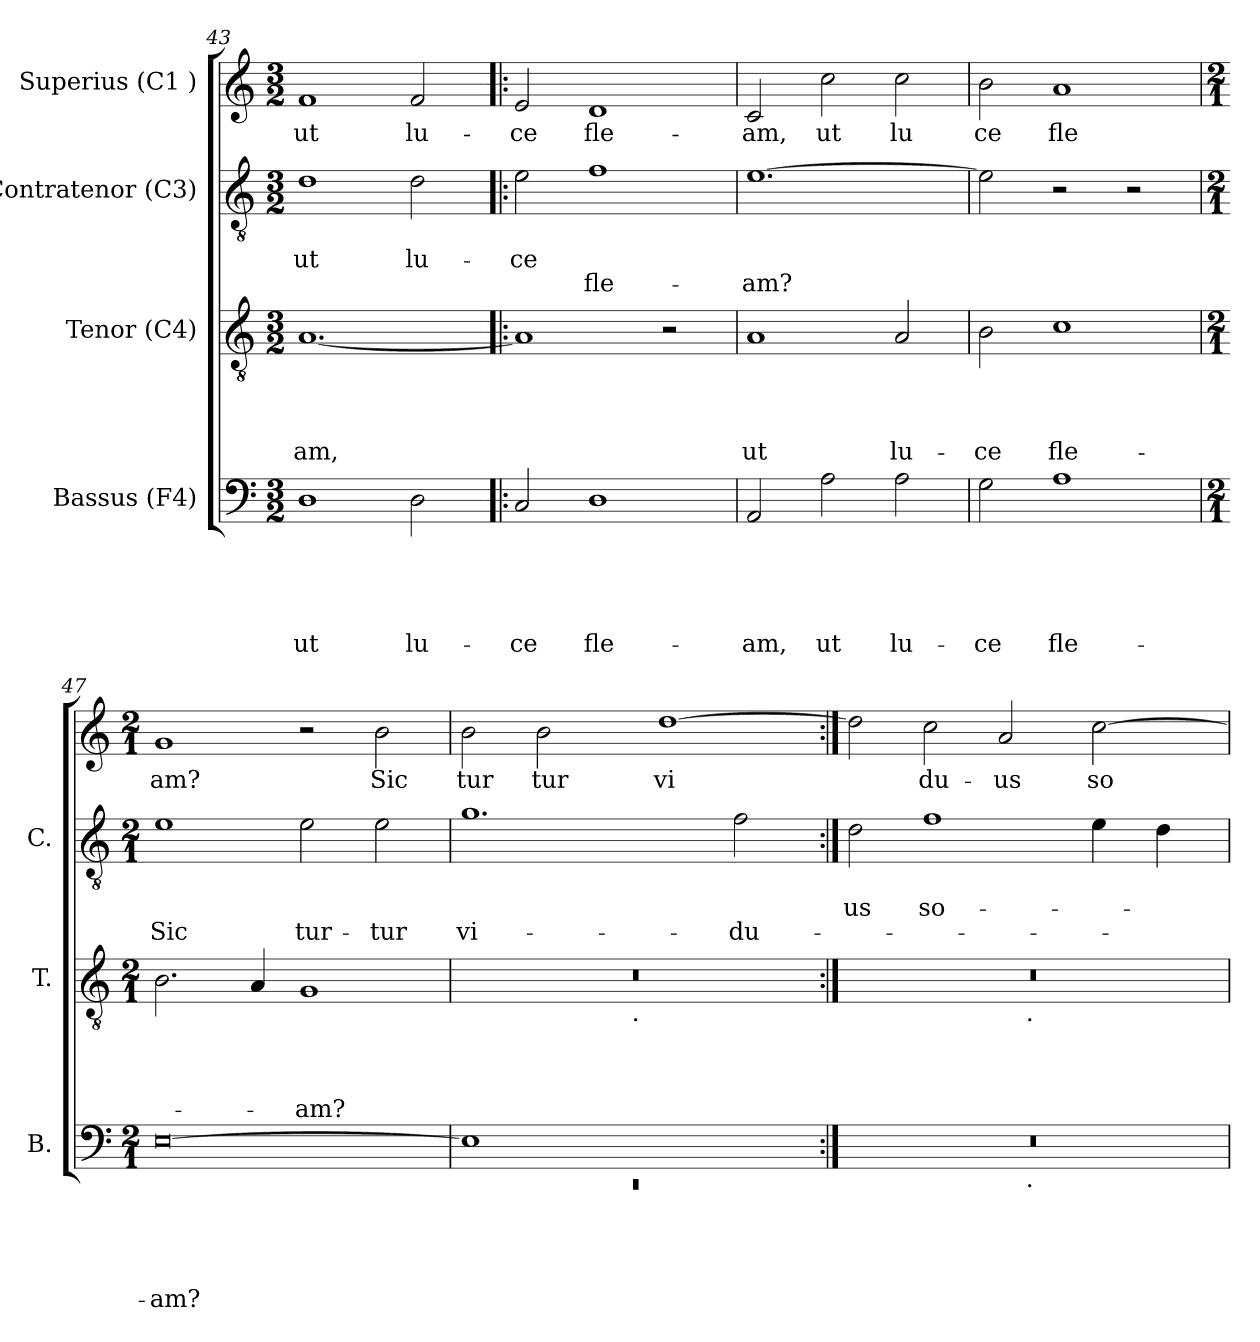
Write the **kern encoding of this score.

**kern	**text	**text	**text	**text	**text	**kern	**text	**text	**text	**text	**kern	**text	**text	**text	**kern	**text
*part4	*part4	*part4	*part4	*part4	*part4	*part3	*part3	*part3	*part3	*part3	*part2	*part2	*part2	*part2	*part1	*part1
*staff4	*staff4	*staff4	*staff4	*staff4	*staff4	*staff3	*staff3	*staff3	*staff3	*staff3	*staff2	*staff2	*staff2	*staff2	*staff1	*staff1
*I"Bassus (F4)	*	*	*	*	*	*I"Tenor (C4)	*	*	*	*	*I"Contratenor (C3)	*	*	*	*I"Superius (C1 )	*
*I'B.	*	*	*	*	*	*I'T.	*	*	*	*	*I'C.	*	*	*	*	*
!!LO:PB:g=z
*clefF4	*	*	*	*	*	*clefGv2	*	*	*	*	*clefGv2	*	*	*	*clefG2	*
*k[]	*	*	*	*	*	*k[]	*	*	*	*	*k[]	*	*	*	*k[]	*
*C:	*	*	*	*	*	*C:	*	*	*	*	*C:	*	*	*	*C:	*
*M3/2	*	*	*	*	*	*M3/2	*	*	*	*	*M3/2	*	*	*	*M3/2	*
=43	=43	=43	=43	=43	=43	=43	=43	=43	=43	=43	=43	=43	=43	=43	=43	=43
!	!	!	!	!	!LO:LY:b	!	!	!	!	!LO:LY:b	!	!	!LO:LY:b	!	!	!LO:LY:b
1D	.	.	.	.	ut	[<1.A	.	.	.	-am,	1d	.	ut	.	1f	ut
!	!	!	!	!	!LO:LY:b	!	!	!	!	!	!	!	!LO:LY:b	!	!	!LO:LY:b
2D\	.	.	.	.	lu-	.	.	.	.	.	2d\	.	lu-	.	2f/	lu-
=44!|:	=44!|:	=44!|:	=44!|:	=44!|:	=44!|:	=44!|:	=44!|:	=44!|:	=44!|:	=44!|:	=44!|:	=44!|:	=44!|:	=44!|:	=44!|:	=44!|:
!	!	!	!	!	!LO:LY:b	!	!	!	!	!	!	!	!LO:LY:b	!	!	!LO:LY:b
2C/	.	.	.	.	-ce	1A]	.	.	.	.	2e\	.	-ce	.	2e/	-ce
!	!	!	!	!	!LO:LY:b	!	!	!	!	!	!	!	!	!LO:LY:b	!	!LO:LY:b
1D	.	.	.	.	fle-	.	.	.	.	.	1f	.	.	fle-	1d	fle-
.	.	.	.	.	.	2r	.	.	.	.	.	.	.	.	.	.
=45	=45	=45	=45	=45	=45	=45	=45	=45	=45	=45	=45	=45	=45	=45	=45	=45
!	!	!	!	!	!LO:LY:b	!	!	!	!	!LO:LY:b	!	!	!	!LO:LY:b	!	!LO:LY:b
2AA/	.	.	.	.	-am,	1A	.	.	.	ut	[>1.e	.	.	-am?	2c/	-am,
!	!	!	!	!	!LO:LY:b	!	!	!	!	!	!	!	!	!	!	!LO:LY:b
2A\	.	.	.	.	ut	.	.	.	.	.	.	.	.	.	2cc\	ut
!	!	!	!	!	!LO:LY:b	!	!	!	!	!LO:LY:b	!	!	!	!	!	!LO:LY:b
2A\	.	.	.	.	lu-	2A/	.	.	.	lu-	.	.	.	.	2cc\	lu
=46	=46	=46	=46	=46	=46	=46	=46	=46	=46	=46	=46	=46	=46	=46	=46	=46
!	!	!	!	!	!LO:LY:b	!	!	!	!	!LO:LY:b	!	!	!	!	!	!LO:LY:b
2G\	.	.	.	.	-ce	2B\	.	.	.	-ce	2e\]	.	.	.	2b\	ce
!	!	!	!	!	!LO:LY:b	!	!	!	!	!LO:LY:b	!	!	!	!	!	!LO:LY:b
1A	.	.	.	.	fle-	1c	.	.	.	fle-	2r	.	.	.	1a	fle
.	.	.	.	.	.	.	.	.	.	.	2r	.	.	.	.	.
=47	=47	=47	=47	=47	=47	=47	=47	=47	=47	=47	=47	=47	=47	=47	=47	=47
*M2/1	*	*	*	*	*	*M2/1	*	*	*	*	*M2/1	*	*	*	*M2/1	*
!	!	!	!	!	!LO:LY:b	!	!	!	!	!	!	!	!	!LO:LY:b	!	!LO:LY:b
[>0E	.	.	.	.	-am?	2.B\	.	.	.	.	1e	.	.	Sic	1g	am?
.	.	.	.	.	.	4A/	.	.	.	.	.	.	.	.	.	.
!	!	!	!	!	!	!	!	!	!	!LO:LY:b	!	!	!	!LO:LY:b	!	!
.	.	.	.	.	.	1G	.	.	.	-am?	2e\	.	.	tur-	2r	.
!	!	!	!	!	!	!	!	!	!	!	!	!	!	!LO:LY:b	!	!LO:LY:b
.	.	.	.	.	.	.	.	.	.	.	2e\	.	.	-tur	2b\	Sic
=48	=48	=48	=48	=48	=48	=48	=48	=48	=48	=48	=48	=48	=48	=48	=48	=48
*^	*	*	*	*	*	*	*	*	*	*	*	*	*	*	*	*
!	!LO:N:vis=1	!	!	!	!	!	!	!	!	!	!	!	!	!	!LO:LY:b	!	!LO:LY:b
*	*	*	*	*	*	*	*^	*	*	*	*	*	*	*	*	*	*
1E]	0rEE	.	.	.	.	.	0r	2ryy	.	.	.	.	1.g	.	.	vi-	2b\	tur
!	!	!	!	!	!	!	!	!	!	!	!	!	!	!	!	!	!	!LO:LY:b
.	.	.	.	.	.	.	.	4ryy	.	.	.	.	.	.	.	.	2b\	tur
.	.	.	.	.	.	.	.	8ryy	.	.	.	.	.	.	.	.	.	.
.	.	.	.	.	.	.	.	32ryy	.	.	.	.	.	.	.	.	.	.
!	!	!	!	!	!	!	!	!LO:TX:b:t=.	!	!	!	!	!	!	!	!	!	!
.	.	.	.	.	.	.	.	1ryy	.	.	.	.	.	.	.	.	.	.
!	!	!	!	!	!	!	!	!	!	!	!	!	!	!	!	!	!	!LO:LY:b
1ryy	.	.	.	.	.	.	.	.	.	.	.	.	.	.	.	.	[<1dd	vi
!	!	!	!	!	!	!	!	!	!	!	!	!	!	!	!	!LO:LY:b	!	!
.	.	.	.	.	.	.	.	.	.	.	.	.	2f\	.	.	-du-	.	.
.	.	.	.	.	.	.	.	16.ryy	.	.	.	.	.	.	.	.	.	.
!!LO:LB:g=z
=49:|!	=49:|!	=49:|!	=49:|!	=49:|!	=49:|!	=49:|!	=49:|!	=49:|!	=49:|!	=49:|!	=49:|!	=49:|!	=49:|!	=49:|!	=49:|!	=49:|!	=49:|!	=49:|!
!	!	!	!	!	!	!	!	!	!	!	!	!	!	!	!LO:LY:b	!	!	!
0r	1ryy	.	.	.	.	.	0r	1ryy	.	.	.	.	2d\	.	us	.	2dd\]	.
!	!	!	!	!	!	!	!	!	!	!	!	!	!	!	!LO:LY:b	!	!	!LO:LY:b
.	.	.	.	.	.	.	.	.	.	.	.	.	1f	.	so-	.	2cc\	du-
!	!	!	!	!	!	!	!	!	!	!	!	!	!	!	!	!	!	!LO:LY:b
.	16.ryy	.	.	.	.	.	.	16.ryy	.	.	.	.	.	.	.	.	2a/	-us
!	!	!	!	!	!	!	!	!LO:TX:b:t=.	!	!	!	!	!	!	!	!	!	!
!	!LO:TX:b:t=.	!	!	!	!	!	!	!	!	!	!	!	!	!	!	!	!	!
.	2ryy	.	.	.	.	.	.	2ryy	.	.	.	.	.	.	.	.	.	.
!	!	!	!	!	!	!	!	!	!	!	!	!	!	!	!	!	!	!LO:LY:b
.	.	.	.	.	.	.	.	.	.	.	.	.	4e\	.	.	.	[>2cc\	so-
.	4ryy	.	.	.	.	.	.	4ryy	.	.	.	.	.	.	.	.	.	.
.	.	.	.	.	.	.	.	.	.	.	.	.	4d\	.	.	.	.	.
.	8ryy	.	.	.	.	.	.	8ryy	.	.	.	.	.	.	.	.	.	.
.	32ryy	.	.	.	.	.	.	32ryy	.	.	.	.	.	.	.	.	.	.
*v	*v	*	*	*	*	*	*	*	*	*	*	*	*	*	*	*	*	*
*	*	*	*	*	*	*v	*v	*	*	*	*	*	*	*	*	*	*
=	=	=	=	=	=	=	=	=	=	=	=	=	=	=	=	=
*-	*-	*-	*-	*-	*-	*-	*-	*-	*-	*-	*-	*-	*-	*-	*-	*-
